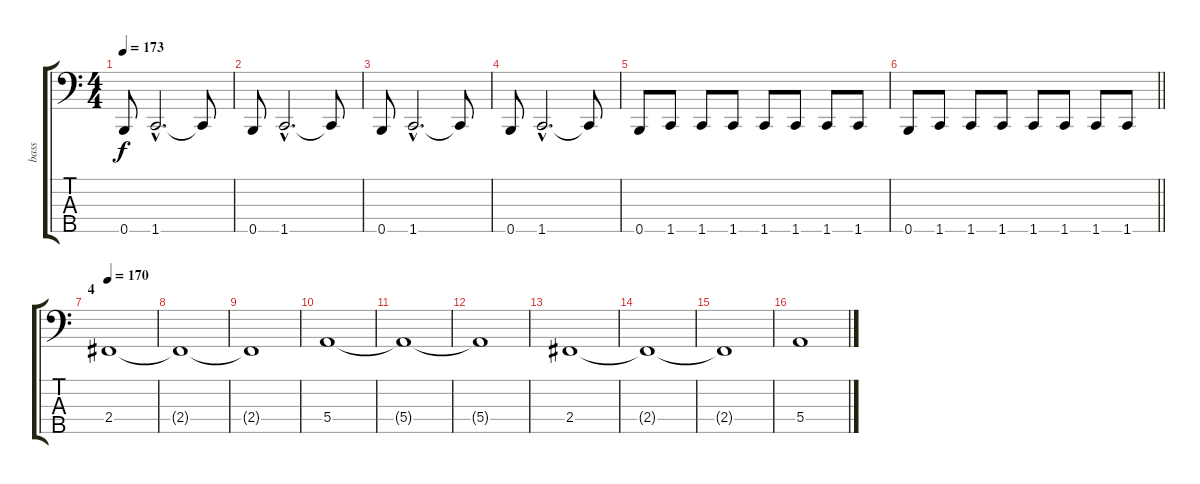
\track ("bass" "bass") {instrument electricbassfinger}
\staff {score tabs}
\tuning (G2 D2 A1 E1 B0) {hide}
\ts (4 4)
\section ("" "")
\tempo 173
\clef f4
\ks c
0.5.8{dy f} 1.5{hac}.2{d} 1.5{t}.8 |
0.5.8 1.5{hac}.2{d} 1.5{t}.8 |
0.5.8 1.5{hac}.2{d} 1.5{t}.8 |
0.5.8 1.5{hac}.2{d} 1.5{t}.8 |
0.5.8 1.5.8 1.5.8 1.5.8 1.5.8 1.5.8 1.5.8 1.5.8 |
\barLineRight lightlight
0.5.8 1.5.8 1.5.8 1.5.8 1.5.8 1.5.8 1.5.8 1.5.8 |
\section ("" "4")
\tempo 170
2.4.1{volume 7} |
2.4{t}.1 |
2.4{t}.1 |
5.4.1 |
5.4{t}.1 |
5.4{t}.1 |
2.4.1 |
2.4{t}.1 |
2.4{t}.1 |
5.4.1
